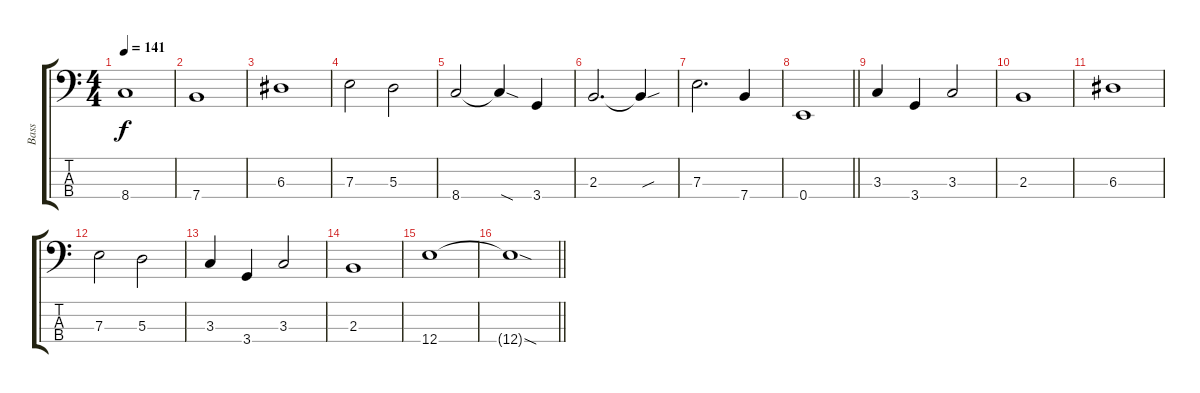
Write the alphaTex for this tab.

\track ("Bass" "Bass") {instrument electricbassfinger}
\staff {score tabs}
\tuning (G2 D2 A1 E1) {hide}
\ts (4 4)
\tempo 141
\clef f4
\ks c
8.4.1{dy f} |
7.4.1 |
6.3.1 |
7.3.2 5.3.2 |
8.4.2 8.4{sod t}.4 3.4.4 |
2.3.2{d} 2.3{sou t}.4 |
7.3.2{d} 7.4.4 |
\barLineRight lightlight
0.4.1 |
3.3.4 3.4.4 3.3.2 |
2.3.1 |
6.3.1 |
7.3.2 5.3.2 |
3.3.4 3.4.4 3.3.2 |
2.3.1 |
12.4.1 |
\barLineRight lightlight
12.4{sod t}.1
